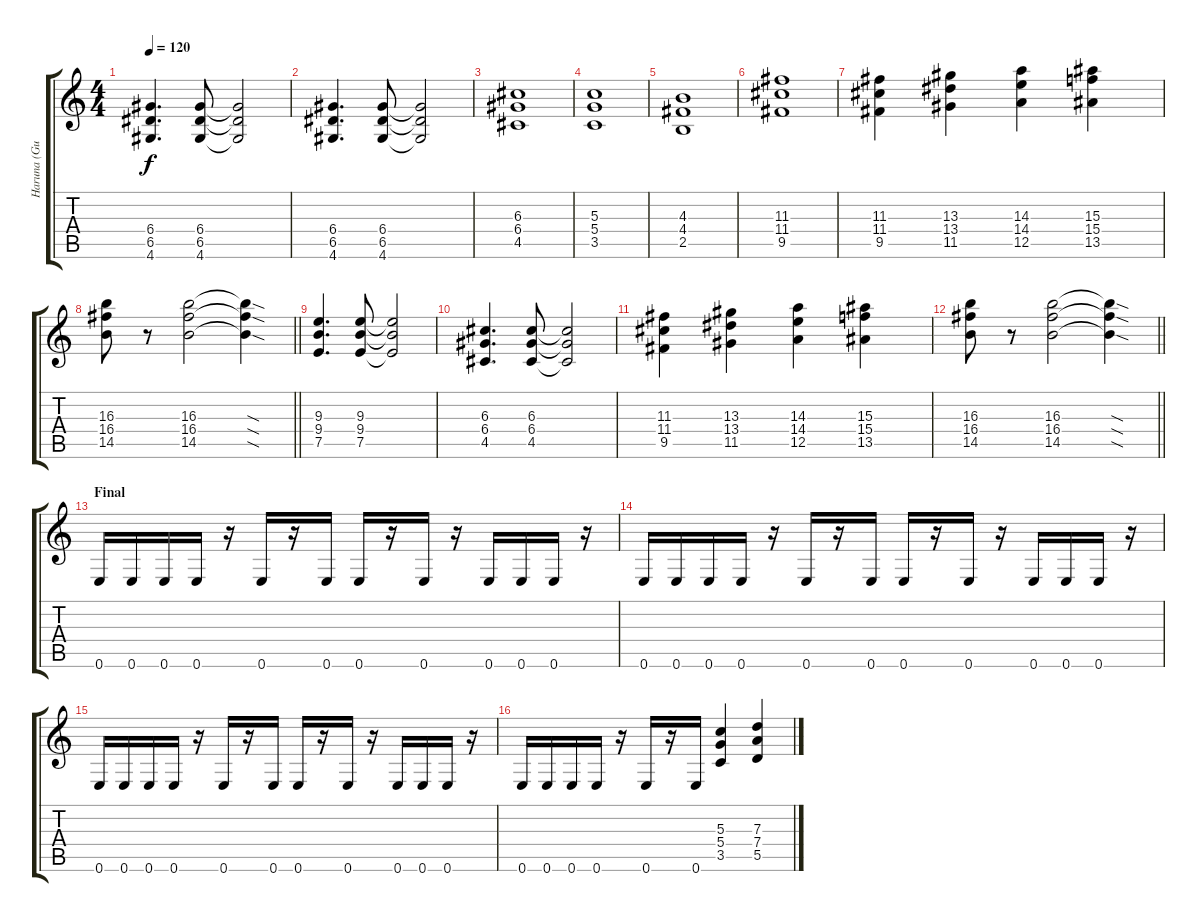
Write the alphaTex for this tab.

\track ("Haruna (Guitar)" "Haruna (Gu") {instrument overdrivenguitar}
\staff {score tabs}
\tuning (E4 B3 G3 D3 A2 E2) {hide}
\ts (4 4)
\tempo 120
\clef g2
\ks c
(6.4 6.5 4.6).4{d dy f} (6.4 6.5 4.6).8 (6.4{t} 6.5{t} 4.6{t}).2 |
(6.4 6.5 4.6).4{d} (6.4 6.5 4.6).8 (6.4{t} 6.5{t} 4.6{t}).2 |
(6.3 6.4 4.5).1 |
(5.3 5.4 3.5).1 |
(4.3 4.4 2.5).1 |
(11.3 11.4 9.5).1 |
(11.3 11.4 9.5).4 (13.3 13.4 11.5).4 (14.3 14.4 12.5).4 (15.3 15.4 13.5).4 |
\barLineRight lightlight
(16.3 16.4 14.5).8 r.8 (16.3 16.4 14.5).2 (16.3{sod t} 16.4{sod t} 14.5{sod t}).4 |
(9.3 9.4 7.5).4{d} (9.3 9.4 7.5).8 (9.3{t} 9.4{t} 7.5{t}).2 |
(6.3 6.4 4.5).4{d} (6.3 6.4 4.5).8 (6.3{t} 6.4{t} 4.5{t}).2 |
(11.3 11.4 9.5).4 (13.3 13.4 11.5).4 (14.3 14.4 12.5).4 (15.3 15.4 13.5).4 |
\barLineRight lightlight
(16.3 16.4 14.5).8 r.8 (16.3 16.4 14.5).2 (16.3{sod t} 16.4{sod t} 14.5{sod t}).4 |
\section ("" "Final")
0.6.16 0.6.16 0.6.16 0.6.16 r.16 0.6.16 r.16 0.6.16 0.6.16 r.16 0.6.16 r.16 0.6.16 0.6.16 0.6.16 r.16 |
0.6.16 0.6.16 0.6.16 0.6.16 r.16 0.6.16 r.16 0.6.16 0.6.16 r.16 0.6.16 r.16 0.6.16 0.6.16 0.6.16 r.16 |
0.6.16 0.6.16 0.6.16 0.6.16 r.16 0.6.16 r.16 0.6.16 0.6.16 r.16 0.6.16 r.16 0.6.16 0.6.16 0.6.16 r.16 |
0.6.16 0.6.16 0.6.16 0.6.16 r.16 0.6.16 r.16 0.6.16 (5.3 5.4 3.5).4 (7.3 7.4 5.5).4
